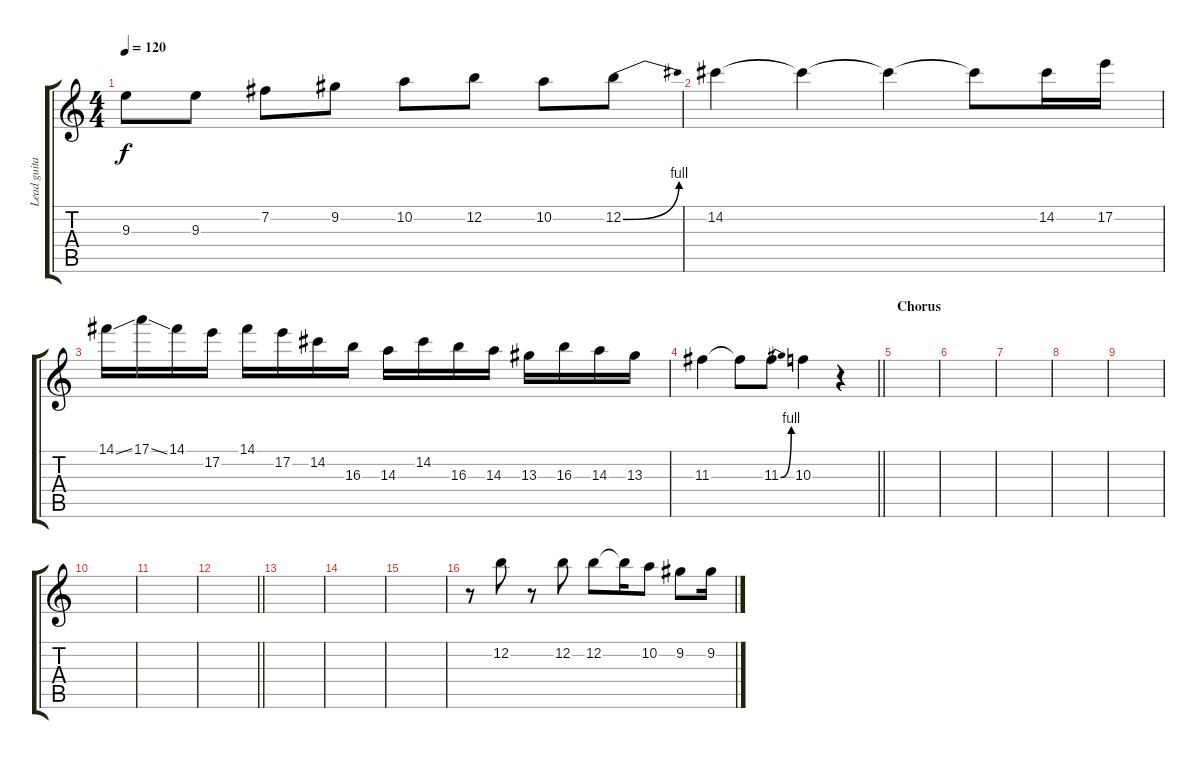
\track ("Lead guitar" "Lead guita") {instrument distortionguitar}
\staff {score tabs}
\tuning (E4 B3 G3 D3 A2 E2) {hide}
\ts (4 4)
\tempo 120
\clef g2
\ks c
9.3{t}.8{dy f} 9.3.8 7.2.8 9.2.8 10.2.8 12.2.8 10.2.8 12.2{be (bend 0 0 60 4)}.8 |
14.2.4 14.2{t}.4 14.2{t}.4 14.2{t}.8 14.2.16 17.2.16 |
14.1{ss}.16 17.1{ss}.16 14.1.16 17.2.16 14.1.16 17.2.16 14.2.16 16.3.16 14.3.16 14.2.16 16.3.16 14.3.16 13.3.16 16.3.16 14.3.16 13.3.16 |
\barLineRight lightlight
11.3.4 11.3{t}.8 11.3{be (bend 0 0 60 4)}.8 10.3.4 r.4 |
\section ("" "Chorus")
|
|
|
|
|
|
|
\barLineRight lightlight
|
|
|
|
r.8 12.2.8 r.8 12.2.8 12.2.8 12.2{t}.16 10.2.8 9.2.8 9.2{sl}.16
